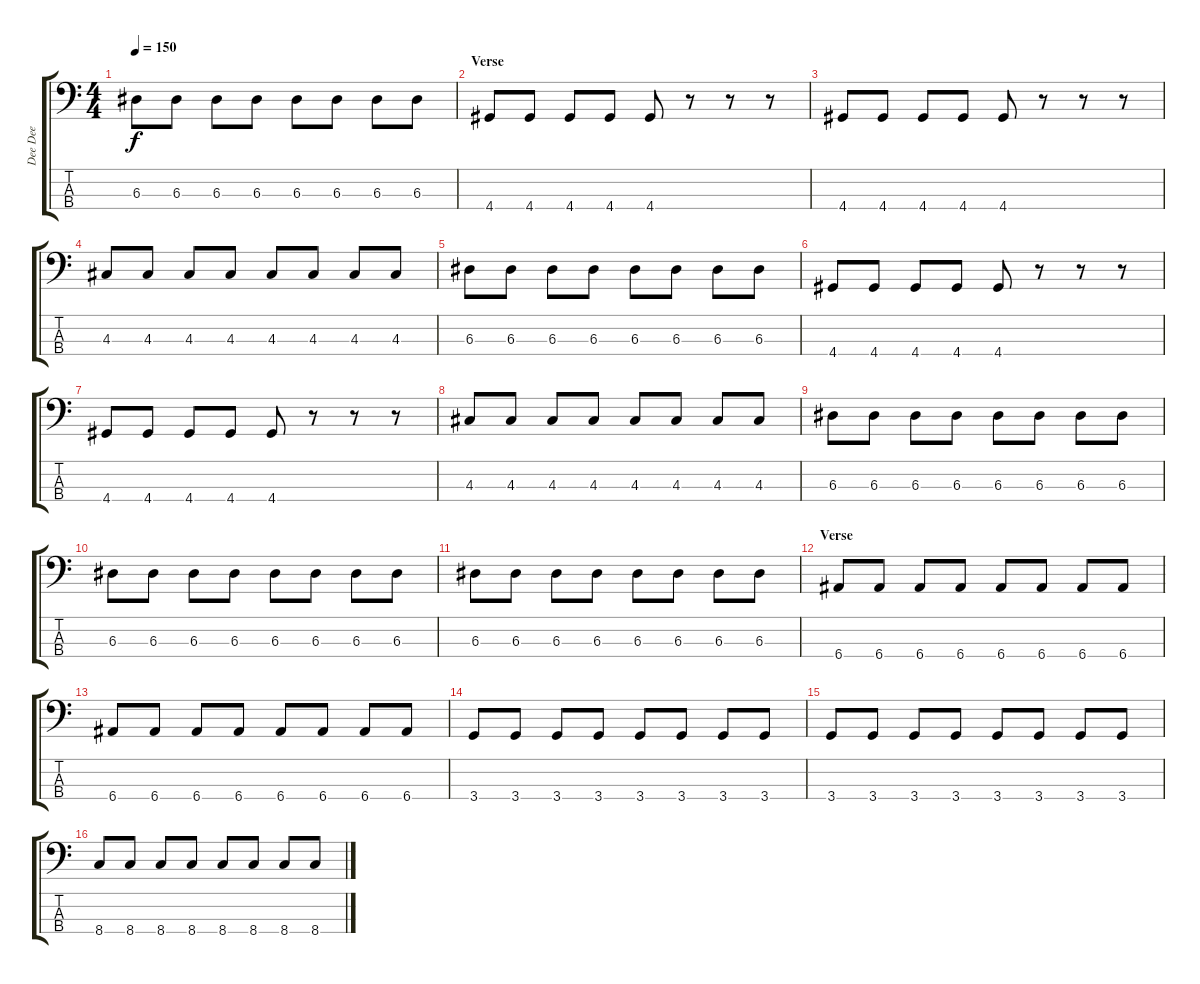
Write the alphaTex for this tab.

\track ("Dee Dee" "Dee Dee") {instrument electricbassfinger}
\staff {score tabs}
\tuning (G2 D2 A1 E1) {hide}
\ts (4 4)
\tempo 150
\clef f4
\ks c
6.3.8{dy f} 6.3.8 6.3.8 6.3.8 6.3.8 6.3.8 6.3.8 6.3.8 |
\section ("" "Verse")
4.4.8 4.4.8 4.4.8 4.4.8 4.4.8 r.8 r.8 r.8 |
4.4.8 4.4.8 4.4.8 4.4.8 4.4.8 r.8 r.8 r.8 |
4.3.8 4.3.8 4.3.8 4.3.8 4.3.8 4.3.8 4.3.8 4.3.8 |
6.3.8 6.3.8 6.3.8 6.3.8 6.3.8 6.3.8 6.3.8 6.3.8 |
4.4.8 4.4.8 4.4.8 4.4.8 4.4.8 r.8 r.8 r.8 |
4.4.8 4.4.8 4.4.8 4.4.8 4.4.8 r.8 r.8 r.8 |
4.3.8 4.3.8 4.3.8 4.3.8 4.3.8 4.3.8 4.3.8 4.3.8 |
6.3.8 6.3.8 6.3.8 6.3.8 6.3.8 6.3.8 6.3.8 6.3.8 |
6.3.8 6.3.8 6.3.8 6.3.8 6.3.8 6.3.8 6.3.8 6.3.8 |
6.3.8 6.3.8 6.3.8 6.3.8 6.3.8 6.3.8 6.3.8 6.3.8 |
\section ("" "Verse")
6.4.8 6.4.8 6.4.8 6.4.8 6.4.8 6.4.8 6.4.8 6.4.8 |
6.4.8 6.4.8 6.4.8 6.4.8 6.4.8 6.4.8 6.4.8 6.4.8 |
3.4.8 3.4.8 3.4.8 3.4.8 3.4.8 3.4.8 3.4.8 3.4.8 |
3.4.8 3.4.8 3.4.8 3.4.8 3.4.8 3.4.8 3.4.8 3.4.8 |
8.4.8 8.4.8 8.4.8 8.4.8 8.4.8 8.4.8 8.4.8 8.4.8
